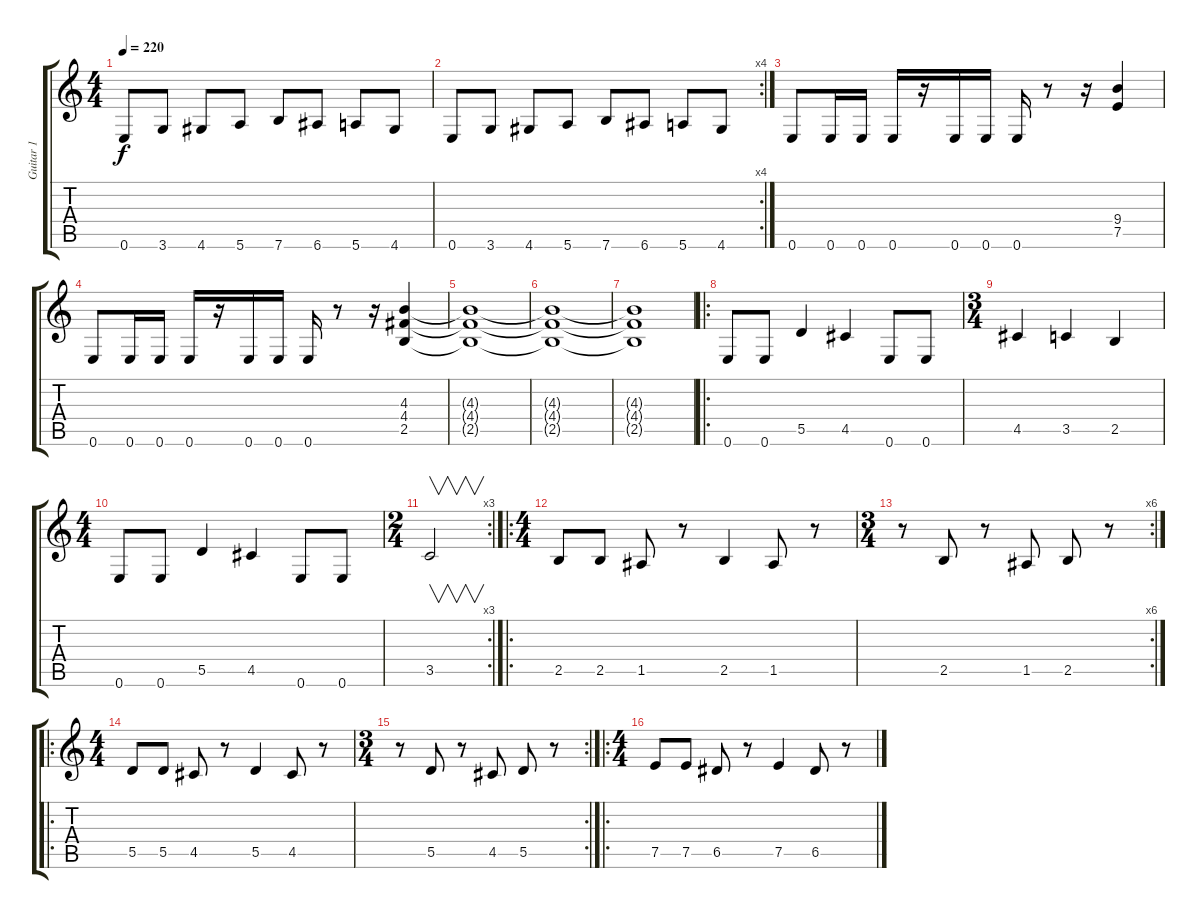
\track ("Guitar 1" "Guitar 1") {instrument overdrivenguitar}
\staff {score tabs}
\tuning (E4 B3 G3 D3 A2 E2) {hide}
\ts (4 4)
\tempo 220
\clef g2
\ks c
0.6.8{dy f} 3.6.8 4.6.8 5.6.8 7.6.8 6.6.8 5.6.8 4.6.8 |
\rc 4
0.6.8 3.6.8 4.6.8 5.6.8 7.6.8 6.6.8 5.6.8 4.6.8 |
0.6.8 0.6.16 0.6.16 0.6.16 r.16 0.6.16 0.6.16 0.6.16 r.8 r.16 (9.4 7.5).4 |
0.6.8 0.6.16 0.6.16 0.6.16 r.16 0.6.16 0.6.16 0.6.16 r.8 r.16 (4.3 4.4 2.5).4 |
(4.3{t} 4.4{t} 2.5{t}).1 |
(4.3{t} 4.4{t} 2.5{t}).1 |
(4.3{t} 4.4{t} 2.5{t}).1 |
\ro
0.6.8 0.6.8 5.5.4 4.5.4 0.6.8 0.6.8 |
\ts (3 4)
4.5.4 3.5.4 2.5.4 |
\ts (4 4)
0.6.8 0.6.8 5.5.4 4.5.4 0.6.8 0.6.8 |
\rc 3
\ts (2 4)
3.5.2{v} |
\ro
\ts (4 4)
2.5.8 2.5.8 1.5.8 r.8 2.5.4 1.5.8 r.8 |
\rc 6
\ts (3 4)
r.8 2.5.8 r.8 1.5.8 2.5.8 r.8 |
\ro
\ts (4 4)
5.5.8 5.5.8 4.5.8 r.8 5.5.4 4.5.8 r.8 |
\rc 2
\ts (3 4)
r.8 5.5.8 r.8 4.5.8 5.5.8 r.8 |
\ro
\ts (4 4)
7.5.8 7.5.8 6.5.8 r.8 7.5.4 6.5.8 r.8
